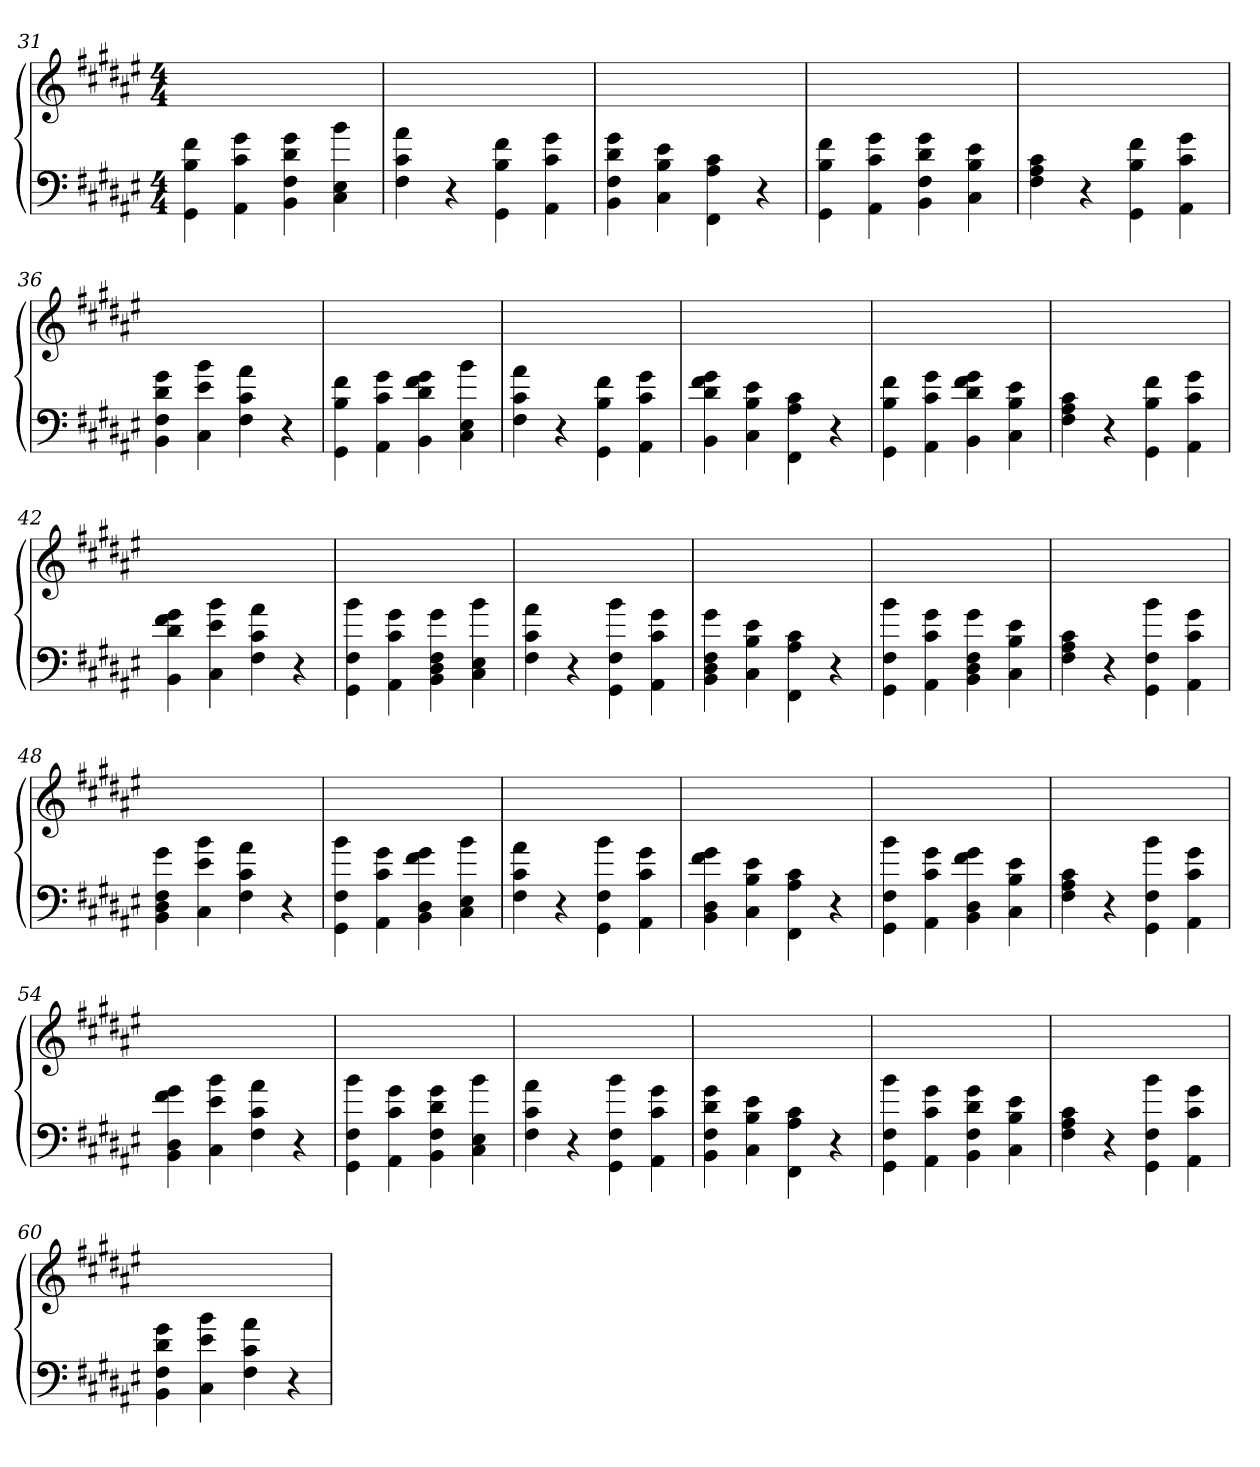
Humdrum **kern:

**kern	**kern
*part2	*part1
*staff2	*staff1
*clefF4	*clefG2
*k[f#c#g#d#a#e#]	*k[f#c#g#d#a#e#]
*F#:	*F#:
*M4/4	*M4/4
=31	=31
4GG# 4B 4f#	1ryy
4AA# 4c# 4g#	.
4BB 4F# 4d# 4g#	.
4C# 4E# 4b	.
=32	=32
4F# 4c# 4a#	1ryy
4r	.
4GG# 4B 4f#	.
4AA# 4c# 4g#	.
=33	=33
4BB 4F# 4d# 4g#	1ryy
4C# 4B 4e#	.
4FF# 4A# 4c#	.
4r	.
=34	=34
4GG# 4B 4f#	1ryy
4AA# 4c# 4g#	.
4BB 4F# 4d# 4g#	.
4C# 4B 4e#	.
=35	=35
4F# 4A# 4c#	1ryy
4r	.
4GG# 4B 4f#	.
4AA# 4c# 4g#	.
=36	=36
4BB 4F# 4d# 4g#	1ryy
4C# 4e# 4b	.
4F# 4c# 4a#	.
4r	.
=37	=37
4GG# 4B 4f#	1ryy
4AA# 4c# 4g#	.
4BB 4d# 4f# 4g#	.
4C# 4E# 4b	.
=38	=38
4F# 4c# 4a#	1ryy
4r	.
4GG# 4B 4f#	.
4AA# 4c# 4g#	.
=39	=39
4BB 4d# 4f# 4g#	1ryy
4C# 4B 4e#	.
4FF# 4A# 4c#	.
4r	.
=40	=40
4GG# 4B 4f#	1ryy
4AA# 4c# 4g#	.
4BB 4d# 4f# 4g#	.
4C# 4B 4e#	.
=41	=41
4F# 4A# 4c#	1ryy
4r	.
4GG# 4B 4f#	.
4AA# 4c# 4g#	.
=42	=42
4BB 4d# 4f# 4g#	1ryy
4C# 4e# 4b	.
4F# 4c# 4a#	.
4r	.
=43	=43
4GG# 4F# 4b	1ryy
4AA# 4c# 4g#	.
4BB 4D# 4F# 4g#	.
4C# 4E# 4b	.
=44	=44
4F# 4c# 4a#	1ryy
4r	.
4GG# 4F# 4b	.
4AA# 4c# 4g#	.
=45	=45
4BB 4D# 4F# 4g#	1ryy
4C# 4B 4e#	.
4FF# 4A# 4c#	.
4r	.
=46	=46
4GG# 4F# 4b	1ryy
4AA# 4c# 4g#	.
4BB 4D# 4F# 4g#	.
4C# 4B 4e#	.
=47	=47
4F# 4A# 4c#	1ryy
4r	.
4GG# 4F# 4b	.
4AA# 4c# 4g#	.
=48	=48
4BB 4D# 4F# 4g#	1ryy
4C# 4e# 4b	.
4F# 4c# 4a#	.
4r	.
=49	=49
4GG# 4F# 4b	1ryy
4AA# 4c# 4g#	.
4BB 4D# 4f# 4g#	.
4C# 4E# 4b	.
=50	=50
4F# 4c# 4a#	1ryy
4r	.
4GG# 4F# 4b	.
4AA# 4c# 4g#	.
=51	=51
4BB 4D# 4f# 4g#	1ryy
4C# 4B 4e#	.
4FF# 4A# 4c#	.
4r	.
=52	=52
4GG# 4F# 4b	1ryy
4AA# 4c# 4g#	.
4BB 4D# 4f# 4g#	.
4C# 4B 4e#	.
=53	=53
4F# 4A# 4c#	1ryy
4r	.
4GG# 4F# 4b	.
4AA# 4c# 4g#	.
=54	=54
4BB 4D# 4f# 4g#	1ryy
4C# 4e# 4b	.
4F# 4c# 4a#	.
4r	.
=55	=55
4GG# 4F# 4b	1ryy
4AA# 4c# 4g#	.
4BB 4F# 4d# 4g#	.
4C# 4E# 4b	.
=56	=56
4F# 4c# 4a#	1ryy
4r	.
4GG# 4F# 4b	.
4AA# 4c# 4g#	.
=57	=57
4BB 4F# 4d# 4g#	1ryy
4C# 4B 4e#	.
4FF# 4A# 4c#	.
4r	.
=58	=58
4GG# 4F# 4b	1ryy
4AA# 4c# 4g#	.
4BB 4F# 4d# 4g#	.
4C# 4B 4e#	.
=59	=59
4F# 4A# 4c#	1ryy
4r	.
4GG# 4F# 4b	.
4AA# 4c# 4g#	.
=60	=60
4BB 4F# 4d# 4g#	1ryy
4C# 4e# 4b	.
4F# 4c# 4a#	.
4r	.
=	=
*-	*-
